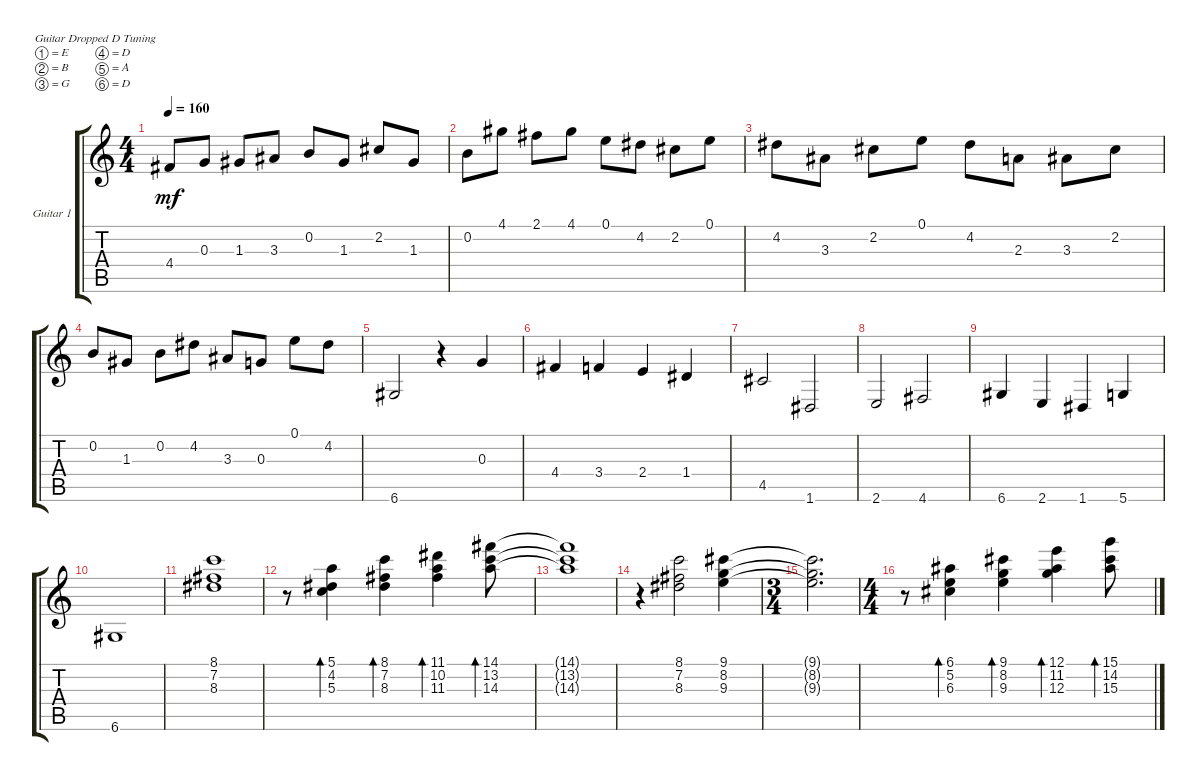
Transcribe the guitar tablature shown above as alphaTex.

\bracketExtendMode groupsimilarinstruments
\firstSystemTrackNameOrientation horizontal
\otherSystemsTrackNameOrientation horizontal
\track ("Guitar 1" "Guitar 1") {instrument acousticguitarsteel}
\staff {score tabs}
\tuning (E4 B3 G3 D3 A2 D2)
\ts (4 4)
\tempo 160
\clef g2
\ks c
4.4.8{dy mf} 0.3.8 1.3.8 3.3.8 0.2.8 1.3.8 2.2.8 1.3.8 |
0.2.8 4.1.8 2.1.8 4.1.8 0.1.8 4.2.8 2.2.8 0.1.8 |
4.2.8 3.3.8 2.2.8 0.1.8 4.2.8 2.3.8 3.3.8 2.2.8 |
0.2.8 1.3.8 0.2.8 4.2.8 3.3.8 0.3.8 0.1.8 4.2.8 |
6.6.2 r.4 0.3.4 |
4.4.4 3.4.4 2.4.4 1.4.4 |
4.5.2 1.6.2 |
2.6.2 4.6.2 |
6.6.4 2.6.4 1.6.4 5.6.4 |
6.6.1 |
(8.1 7.2 8.3).1 |
r.8 (5.1 4.2 5.3).4{bd 240} (8.1 7.2 8.3).4{bd 240} (11.1 10.2 11.3).4{bd 240} (14.1 13.2 14.3).8{bd 240} |
(14.1{t} 13.2{t} 14.3{t}).1 |
r.4 (8.1 7.2 8.3).2 (9.1 8.2 9.3).4 |
\ts (3 4)
\beaming (8 2 2 2)
(9.1{t} 8.2{t} 9.3{t}).2{d} |
\ts (4 4)
\beaming (8 2 2 2 2)
r.8 (6.1 5.2 6.3).4{bd 240} (9.1 8.2 9.3).4{bd 240} (12.1 11.2 12.3).4{bd 240} (15.1 14.2 15.3).8{bd 240}
